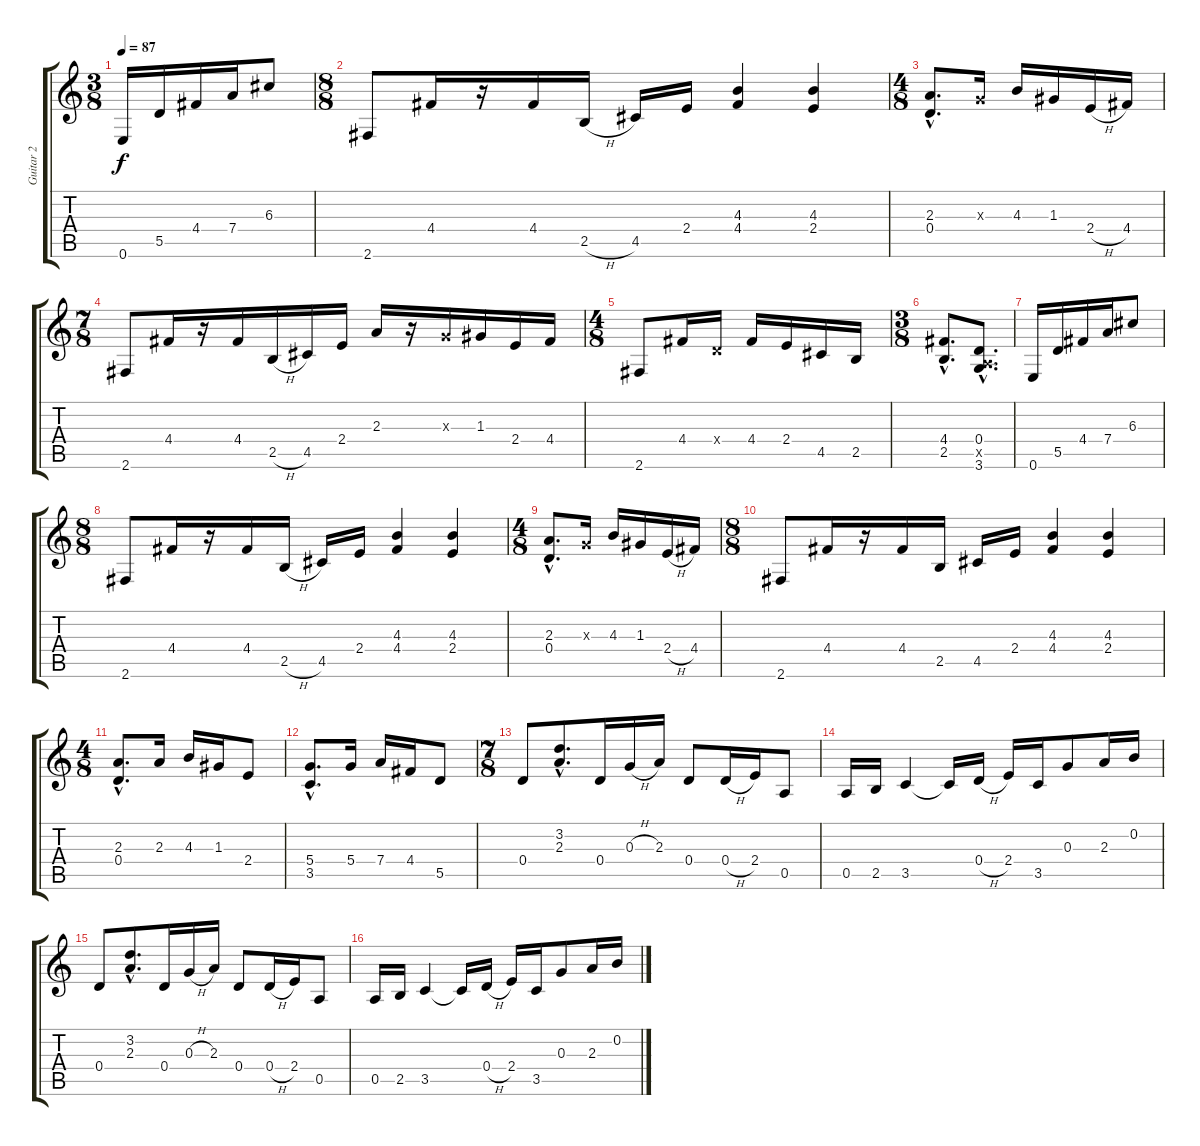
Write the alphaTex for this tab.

\track ("Guitar 2" "Guitar 2") {instrument acousticguitarsteel}
\staff {score tabs}
\tuning (E4 B3 G3 D3 A2 E2) {hide}
\ts (3 8)
\tempo 87
\clef g2
\ks c
0.6.16{dy f} 5.5.16 4.4.16 7.4.16 6.3.8 |
\ts (8 8)
2.6.8 4.4.16 r.16 4.4.16 2.5{h}.16 4.5.16 2.4.16 (4.3 4.4).4 (4.3 2.4).4 |
\ts (4 8)
(2.3{hac} 0.4{hac}).8{d} 0.3{x}.16 4.3.16 1.3.16 2.4{h}.16 4.4.16 |
\ts (7 8)
2.6.8 4.4.16 r.16 4.4.16 2.5{h}.16 4.5.16 2.4.16 2.3.16 r.16 0.3{x}.16 1.3.16 2.4.16 4.4.16 |
\ts (4 8)
2.6.8 4.4.16 0.4{x}.16 4.4.16 2.4.16 4.5.16 2.5.16 |
\ts (3 8)
(4.4{hac} 2.5{hac}).8{d} (0.4{hac} 0.5{hac x} 3.6{hac}).8{d} |
0.6.16 5.5.16 4.4.16 7.4.16 6.3.8 |
\ts (8 8)
2.6.8 4.4.16 r.16 4.4.16 2.5{h}.16 4.5.16 2.4.16 (4.3 4.4).4 (4.3 2.4).4 |
\ts (4 8)
(2.3{hac} 0.4{hac}).8{d} 0.3{x}.16 4.3.16 1.3.16 2.4{h}.16 4.4.16 |
\ts (8 8)
2.6.8 4.4.16 r.16 4.4.16 2.5.16 4.5.16 2.4.16 (4.3 4.4).4 (4.3 2.4).4 |
\ts (4 8)
(2.3{hac} 0.4{hac}).8{d} 2.3.16 4.3.16 1.3.16 2.4.8 |
(5.4{hac} 3.5{hac}).8{d} 5.4.16 7.4.16 4.4.16 5.5.8 |
\ts (7 8)
0.4.8{instrument acousticguitarsteel} (3.2{hac} 2.3{hac}).8{d} 0.4.16 0.3{h}.16 2.3.16 0.4.8 0.4{h}.16 2.4.16 0.5.8 |
0.5.16 2.5.16 3.5.4 3.5{t}.16 0.4{h}.16 2.4.16 3.5.16 0.3.8 2.3.16 0.2.16 |
0.4.8 (3.2{hac} 2.3{hac}).8{d} 0.4.16 0.3{h}.16 2.3.16 0.4.8 0.4{h}.16 2.4.16 0.5.8 |
0.5.16 2.5.16 3.5.4 3.5{t}.16 0.4{h}.16 2.4.16 3.5.16 0.3.8 2.3.16 0.2.16
